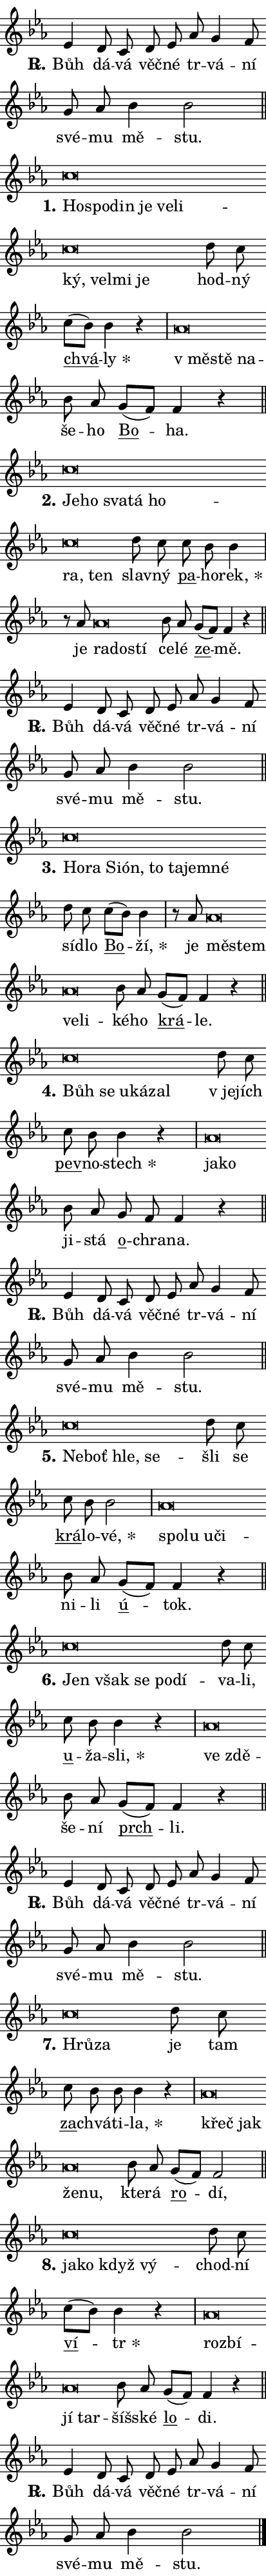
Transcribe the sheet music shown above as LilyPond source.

\version "2.22.1"
\header { tagline = "" }
\paper {
  indent = 0\cm
  top-margin = 0\cm
  right-margin = 0\cm
  bottom-margin = 0\cm
  left-margin = 0\cm
  paper-width = 7\cm
  page-breaking = #ly:one-page-breaking
  system-system-spacing.basic-distance = #11
  score-system-spacing.basic-distance = #11
  ragged-last = ##f
}


%% Author: Thomas Morley
%% https://lists.gnu.org/archive/html/lilypond-user/2020-05/msg00002.html
#(define (line-position grob)
"Returns position of @var[grob} in current system:
   @code{'start}, if at first time-step
   @code{'end}, if at last time-step
   @code{'middle} otherwise
"
  (let* ((col (ly:item-get-column grob))
         (ln (ly:grob-object col 'left-neighbor))
         (rn (ly:grob-object col 'right-neighbor))
         (col-to-check-left (if (ly:grob? ln) ln col))
         (col-to-check-right (if (ly:grob? rn) rn col))
         (break-dir-left
           (and
             (ly:grob-property col-to-check-left 'non-musical #f)
             (ly:item-break-dir col-to-check-left)))
         (break-dir-right
           (and
             (ly:grob-property col-to-check-right 'non-musical #f)
             (ly:item-break-dir col-to-check-right))))
        (cond ((eqv? 1 break-dir-left) 'start)
              ((eqv? -1 break-dir-right) 'end)
              (else 'middle))))

#(define (tranparent-at-line-position vctor)
  (lambda (grob)
  "Relying on @code{line-position} select the relevant enry from @var{vctor}.
Used to determine transparency,"
    (case (line-position grob)
      ((end) (not (vector-ref vctor 0)))
      ((middle) (not (vector-ref vctor 1)))
      ((start) (not (vector-ref vctor 2))))))

noteHeadBreakVisibility =
#(define-music-function (break-visibility)(vector?)
"Makes @code{NoteHead}s transparent relying on @var{break-visibility}"
#{
  \override NoteHead.transparent =
    #(tranparent-at-line-position break-visibility)
#})

#(define delete-ledgers-for-transparent-note-heads
  (lambda (grob)
    "Reads whether a @code{NoteHead} is transparent.
If so this @code{NoteHead} is removed from @code{'note-heads} from
@var{grob}, which is supposed to be @code{LedgerLineSpanner}.
As a result ledgers are not printed for this @code{NoteHead}"
    (let* ((nhds-array (ly:grob-object grob 'note-heads))
           (nhds-list
             (if (ly:grob-array? nhds-array)
                 (ly:grob-array->list nhds-array)
                 '()))
           ;; Relies on the transparent-property being done before
           ;; Staff.LedgerLineSpanner.after-line-breaking is executed.
           ;; This is fragile ...
           (to-keep
             (remove
               (lambda (nhd)
                 (ly:grob-property nhd 'transparent #f))
               nhds-list)))
      ;; TODO find a better method to iterate over grob-arrays, similiar
      ;; to filter/remove etc for lists
      ;; For now rebuilt from scratch
      (set! (ly:grob-object grob 'note-heads)  '())
      (for-each
        (lambda (nhd)
          (ly:pointer-group-interface::add-grob grob 'note-heads nhd))
        to-keep))))

hideNotes = {
  \noteHeadBreakVisibility #begin-of-line-visible
}
unHideNotes = {
  \noteHeadBreakVisibility #all-visible
}

% work-around for resetting accidentals
% https://lilypond.org/doc/v2.23/Documentation/notation/displaying-rhythms#unmetered-music
cadenzaMeasure = {
  \cadenzaOff
  \partial 1024 s1024
  \cadenzaOn
}

#(define-markup-command (accent layout props text) (markup?)
  "Underline accented syllable"
  (interpret-markup layout props
    #{\markup \override #'(offset . 4.3) \underline { #text }#}))

responsum = \markup \concat {
  "R" \hspace #-1.05 \path #0.1 #'((moveto 0 0.07) (lineto 0.9 0.8)) \hspace #0.05 "."
}

\layout {
    \context {
        \Staff
        \remove "Time_signature_engraver"
        \override LedgerLineSpanner.after-line-breaking = #delete-ledgers-for-transparent-note-heads
    }
    \context {
        \Voice {
            \override NoteHead.output-attributes = #'((class . "notehead"))
            \override Hairpin.height = #0.55
        }
    }
    \context {
        \Lyrics {
            \override StanzaNumber.output-attributes = #'((class . "stanzanumber"))
            \override LyricSpace.minimum-distance = #0.9
            \override LyricText.font-name = #"TeX Gyre Schola"
            \override LyricText.font-size = 1
            \override StanzaNumber.font-name = #"TeX Gyre Schola Bold"
            \override StanzaNumber.font-size = 1
        }
    }
}

% magnetic-lyrics.ily
%
%   written by
%     Jean Abou Samra <jean@abou-samra.fr>
%     Werner Lemberg <wl@gnu.org>
%
%   adapted by
%     Jiri Hon <jiri.hon@gmail.com>
%
% Version 2022-Apr-15

% https://www.mail-archive.com/lilypond-user@gnu.org/msg149350.html

#(define (Left_hyphen_pointer_engraver context)
   "Collect syllable-hyphen-syllable occurrences in lyrics and store
them in properties.  This engraver only looks to the left.  For
example, if the lyrics input is @code{foo -- bar}, it does the
following.

@itemize @bullet
@item
Set the @code{text} property of the @code{LyricHyphen} grob between
@q{foo} and @q{bar} to @code{foo}.

@item
Set the @code{left-hyphen} property of the @code{LyricText} grob with
text @q{foo} to the @code{LyricHyphen} grob between @q{foo} and
@q{bar}.
@end itemize

Use this auxiliary engraver in combination with the
@code{lyric-@/text::@/apply-@/magnetic-@/offset!} hook."
   (let ((hyphen #f)
         (text #f))
     (make-engraver
      (acknowledgers
       ((lyric-syllable-interface engraver grob source-engraver)
        (set! text grob)))
      (end-acknowledgers
       ((lyric-hyphen-interface engraver grob source-engraver)
        ;(when (not (grob::has-interface grob 'lyric-space-interface))
          (set! hyphen grob)));)
      ((stop-translation-timestep engraver)
       (when (and text hyphen)
         (ly:grob-set-object! text 'left-hyphen hyphen))
       (set! text #f)
       (set! hyphen #f)))))

#(define (lyric-text::apply-magnetic-offset! grob)
   "If the space between two syllables is less than the value in
property @code{LyricText@/.details@/.squash-threshold}, move the right
syllable to the left so that it gets concatenated with the left
syllable.

Use this function as a hook for
@code{LyricText@/.after-@/line-@/breaking} if the
@code{Left_@/hyphen_@/pointer_@/engraver} is active."
   (let ((hyphen (ly:grob-object grob 'left-hyphen #f)))
     (when hyphen
       (let ((left-text (ly:spanner-bound hyphen LEFT)))
         (when (grob::has-interface left-text 'lyric-syllable-interface)
           (let* ((common (ly:grob-common-refpoint grob left-text X))
                  (this-x-ext (ly:grob-extent grob common X))
                  (left-x-ext
                   (begin
                     ;; Trigger magnetism for left-text.
                     (ly:grob-property left-text 'after-line-breaking)
                     (ly:grob-extent left-text common X)))
                  ;; `delta` is the gap width between two syllables.
                  (delta (- (interval-start this-x-ext)
                            (interval-end left-x-ext)))
                  (details (ly:grob-property grob 'details))
                  (threshold (assoc-get 'squash-threshold details 0.2)))
             (when (< delta threshold)
               (let* (;; We have to manipulate the input text so that
                      ;; ligatures crossing syllable boundaries are not
                      ;; disabled.  For languages based on the Latin
                      ;; script this is essentially a beautification.
                      ;; However, for non-Western scripts it can be a
                      ;; necessity.
                      (lt (ly:grob-property left-text 'text))
                      (rt (ly:grob-property grob 'text))
                      (is-space (grob::has-interface hyphen 'lyric-space-interface))
                      (space (if is-space " " ""))
                      (space-markup (grob-interpret-markup grob " "))
                      (space-size (interval-length (ly:stencil-extent space-markup X)))
                      (extra-delta (if is-space space-size 0))
                      ;; Append new syllable.
                      (ltrt-space (if (and (string? lt) (string? rt))
                                (string-append lt space rt)
                                (make-concat-markup (list lt space rt))))
                      ;; Right-align `ltrt` to the right side.
                      (ltrt-space-markup (grob-interpret-markup
                               grob
                               (make-translate-markup
                                (cons (interval-length this-x-ext) 0)
                                (make-right-align-markup ltrt-space)))))
                 (begin
                   ;; Don't print `left-text`.
                   (ly:grob-set-property! left-text 'stencil #f)
                   ;; Set text and stencil (which holds all collected
                   ;; syllables so far) and shift it to the left.
                   (ly:grob-set-property! grob 'text ltrt-space)
                   (ly:grob-set-property! grob 'stencil ltrt-space-markup)
                   (ly:grob-translate-axis! grob (- (- delta extra-delta)) X))))))))))


#(define (lyric-hyphen::displace-bounds-first grob)
   ;; Make very sure this callback isn't triggered too early.
   (let ((left (ly:spanner-bound grob LEFT))
         (right (ly:spanner-bound grob RIGHT)))
     (ly:grob-property left 'after-line-breaking)
     (ly:grob-property right 'after-line-breaking)
     (ly:lyric-hyphen::print grob)))

squashThreshold = #0.4

\layout {
  \context {
    \Lyrics
    \consists #Left_hyphen_pointer_engraver
    \override LyricText.after-line-breaking =
      #lyric-text::apply-magnetic-offset!
    \override LyricHyphen.stencil = #lyric-hyphen::displace-bounds-first
    \override LyricText.details.squash-threshold = \squashThreshold
    \override LyricHyphen.minimum-distance = 0
    \override LyricHyphen.minimum-length = \squashThreshold
  }
}

squash = \override LyricText.details.squash-threshold = 9999
unSquash = \override LyricText.details.squash-threshold = \squashThreshold

left = \override LyricText.self-alignment-X = #LEFT
unLeft = \revert LyricText.self-alignment-X

starOffset = #(lambda (grob) 
                (let ((x_offset (ly:self-alignment-interface::aligned-on-x-parent grob)))
                  (if (= x_offset 0) 0 (+ x_offset 1.2))))

star = #(define-music-function (syllable)(string?)
"Append star separator at the end of a syllable"
#{
  \once \override LyricText.X-offset = #starOffset
  \lyricmode { \markup {
    #syllable
    \override #'((font-name . "TeX Gyre Schola Bold")) \hspace #0.2 \lower #0.65 \larger "*"
  } }
#})

starAccent = #(define-music-function (syllable)(string?)
"Append star separator at the end of a syllable and make accent"
#{
  \once \override LyricText.X-offset = #starOffset
  \lyricmode { \markup {
    \accent #syllable
    \override #'((font-name . "TeX Gyre Schola Bold")) \hspace #0.2 \lower #0.65 \larger "*"
  } }
#})

breath = #(define-music-function (syllable)(string?)
"Append breathing indicator at the end of a syllable"
#{
  \lyricmode { \markup { #syllable "+" } }
#})

optionalBreath = #(define-music-function (syllable)(string?)
"Append optional breathing indicator at the end of a syllable"
#{
  \lyricmode { \markup { #syllable "(+)" } }
#})


\score {
    <<
        \new Voice = "melody" { \cadenzaOn \key es \major \relative { es'4 d8 c d es \bar "" as g4 f8 \bar "" g as bes4 bes2 \cadenzaMeasure \bar "||" \break }
\relative { c''\breve*1/16 \hideNotes \breve*1/16 \bar "" \breve*1/16 \bar "" \breve*1/16 \bar "" \breve*1/16 \bar "" \breve*1/16 \bar "" \breve*1/16 \bar "" \breve*1/16 \bar "" \breve*1/16 \breve*1/16 \bar "" \unHideNotes d8 c \bar "" c[( bes)] bes4 r \cadenzaMeasure \bar "|" as\breve*1/16 \hideNotes \breve*1/16 \breve*1/16 \bar "" \unHideNotes bes8 as \bar "" g[( f)] f4 r \cadenzaMeasure \bar "||" \break }
\relative { c''\breve*1/16 \hideNotes \breve*1/16 \bar "" \breve*1/16 \bar "" \breve*1/16 \bar "" \breve*1/16 \bar "" \breve*1/16 \breve*1/16 \bar "" \unHideNotes d8 c \bar "" c bes bes4 \cadenzaMeasure \bar "|" r8 as8 as\breve*1/16 \hideNotes \breve*1/16 \breve*1/16 \bar "" \unHideNotes bes8 as \bar "" g[( f)] f4 r \cadenzaMeasure \bar "||" \break }
\relative { es'4 d8 c d es \bar "" as g4 f8 \bar "" g as bes4 bes2 \cadenzaMeasure \bar "||" \break }
\relative { c''\breve*1/16 \hideNotes \breve*1/16 \bar "" \breve*1/16 \bar "" \breve*1/16 \bar "" \breve*1/16 \bar "" \breve*1/16 \bar "" \breve*1/16 \breve*1/16 \bar "" \unHideNotes d8 c \bar "" c[( bes)] bes4 \cadenzaMeasure \bar "|" r8 as8 as\breve*1/16 \hideNotes \breve*1/16 \bar "" \breve*1/16 \breve*1/16 \bar "" \unHideNotes bes8 as \bar "" g[( f)] f4 r \cadenzaMeasure \bar "||" \break }
\relative { c''\breve*1/16 \hideNotes \breve*1/16 \bar "" \breve*1/16 \bar "" \breve*1/16 \breve*1/16 \bar "" \unHideNotes d8 c \bar "" c bes bes4 r \cadenzaMeasure \bar "|" as\breve*1/16 \hideNotes \breve*1/16 \bar "" \unHideNotes bes8 as \bar "" g f f4 r \cadenzaMeasure \bar "||" \break }
\relative { es'4 d8 c d es \bar "" as g4 f8 \bar "" g as bes4 bes2 \cadenzaMeasure \bar "||" \break }
\relative { c''\breve*1/16 \hideNotes \breve*1/16 \bar "" \breve*1/16 \breve*1/16 \bar "" \unHideNotes d8 c \bar "" c bes bes2 \cadenzaMeasure \bar "|" as\breve*1/16 \hideNotes \breve*1/16 \bar "" \breve*1/16 \breve*1/16 \bar "" \unHideNotes bes8 as \bar "" g[( f)] f4 r \cadenzaMeasure \bar "||" \break }
\relative { c''\breve*1/16 \hideNotes \breve*1/16 \bar "" \breve*1/16 \bar "" \breve*1/16 \breve*1/16 \bar "" \unHideNotes d8 c \bar "" c bes bes4 r \cadenzaMeasure \bar "|" as\breve*1/16 \hideNotes \breve*1/16 \bar "" \unHideNotes bes8 as \bar "" g[( f)] f4 r \cadenzaMeasure \bar "||" \break }
\relative { es'4 d8 c d es \bar "" as g4 f8 \bar "" g as bes4 bes2 \cadenzaMeasure \bar "||" \break }
\relative { c''\breve*1/16 \hideNotes \breve*1/16 \bar "" \unHideNotes d8 c \bar "" c bes bes bes4 r \cadenzaMeasure \bar "|" as\breve*1/16 \hideNotes \breve*1/16 \bar "" \breve*1/16 \breve*1/16 \bar "" \unHideNotes bes8 as \bar "" g[( f)] f2 \cadenzaMeasure \bar "||" \break }
\relative { c''\breve*1/16 \hideNotes \breve*1/16 \bar "" \breve*1/16 \breve*1/16 \bar "" \unHideNotes d8 c \bar "" c[( bes)] bes4 r \cadenzaMeasure \bar "|" as\breve*1/16 \hideNotes \breve*1/16 \bar "" \breve*1/16 \breve*1/16 \bar "" \unHideNotes bes8 as \bar "" g[( f)] f4 r \cadenzaMeasure \bar "||" \break }
\relative { es'4 d8 c d es \bar "" as g4 f8 \bar "" g as bes4 bes2 \cadenzaMeasure \bar "||" \break } \bar "|." }
        \new Lyrics \lyricsto "melody" { \lyricmode { \set stanza = \responsum
Bůh dá -- vá věč -- né tr -- vá -- ní své -- mu mě -- stu.
\set stanza = "1."
\left Ho -- \squash spo -- din je ve -- li -- ký, vel -- mi je \unLeft \unSquash hod -- ný \markup \accent chvá -- \star ly \left "v mě" -- \squash stě na -- \unLeft \unSquash še -- ho \markup \accent Bo -- ha.
\set stanza = "2."
\left Je -- \squash ho sva -- tá ho -- ra, ten \unLeft \unSquash slav -- ný \markup \accent pa -- ho -- \star rek, je \left ra -- \squash do -- stí \unLeft \unSquash ce -- lé \markup \accent ze -- mě.
\set stanza = \responsum
Bůh dá -- vá věč -- né tr -- vá -- ní své -- mu mě -- stu.
\set stanza = "3."
\left Ho -- \squash ra Si -- ón, to ta -- jem -- né \unLeft \unSquash sí -- dlo \markup \accent Bo -- \star ží, je \left mě -- \squash stem ve -- li -- \unLeft \unSquash ké -- ho \markup \accent krá -- le.
\set stanza = "4."
\left Bůh \squash se u -- ká -- zal \unLeft \unSquash "v je" -- jích \markup \accent pev -- no -- \star stech \left ja -- \squash ko \unLeft \unSquash ji -- stá \markup \accent o -- chra -- na.
\set stanza = \responsum
Bůh dá -- vá věč -- né tr -- vá -- ní své -- mu mě -- stu.
\set stanza = "5."
\left Ne -- \squash boť hle, se -- \unLeft \unSquash šli se \markup \accent krá -- lo -- \star vé, \left spo -- \squash lu u -- či -- \unLeft \unSquash ni -- li \markup \accent ú -- tok.
\set stanza = "6."
\left Jen \squash však se po -- dí -- \unLeft \unSquash va -- li, \markup \accent u -- ža -- \star sli, \left ve \squash zdě -- \unLeft \unSquash še -- ní \markup \accent prch -- li.
\set stanza = \responsum
Bůh dá -- vá věč -- né tr -- vá -- ní své -- mu mě -- stu.
\set stanza = "7."
\left Hrů -- \squash za \unLeft \unSquash je tam \markup \accent za -- chvá -- ti -- \star la, \left křeč \squash jak že -- nu, \unLeft \unSquash kte -- rá \markup \accent ro -- dí,
\set stanza = "8."
\left ja -- \squash ko když vý -- \unLeft \unSquash chod -- ní \markup \accent ví -- \star tr \left roz -- \squash bí -- jí tar -- \unLeft \unSquash šíš -- ské \markup \accent lo -- di.
\set stanza = \responsum
Bůh dá -- vá věč -- né tr -- vá -- ní své -- mu mě -- stu. } }
    >>
    \layout {}
}
